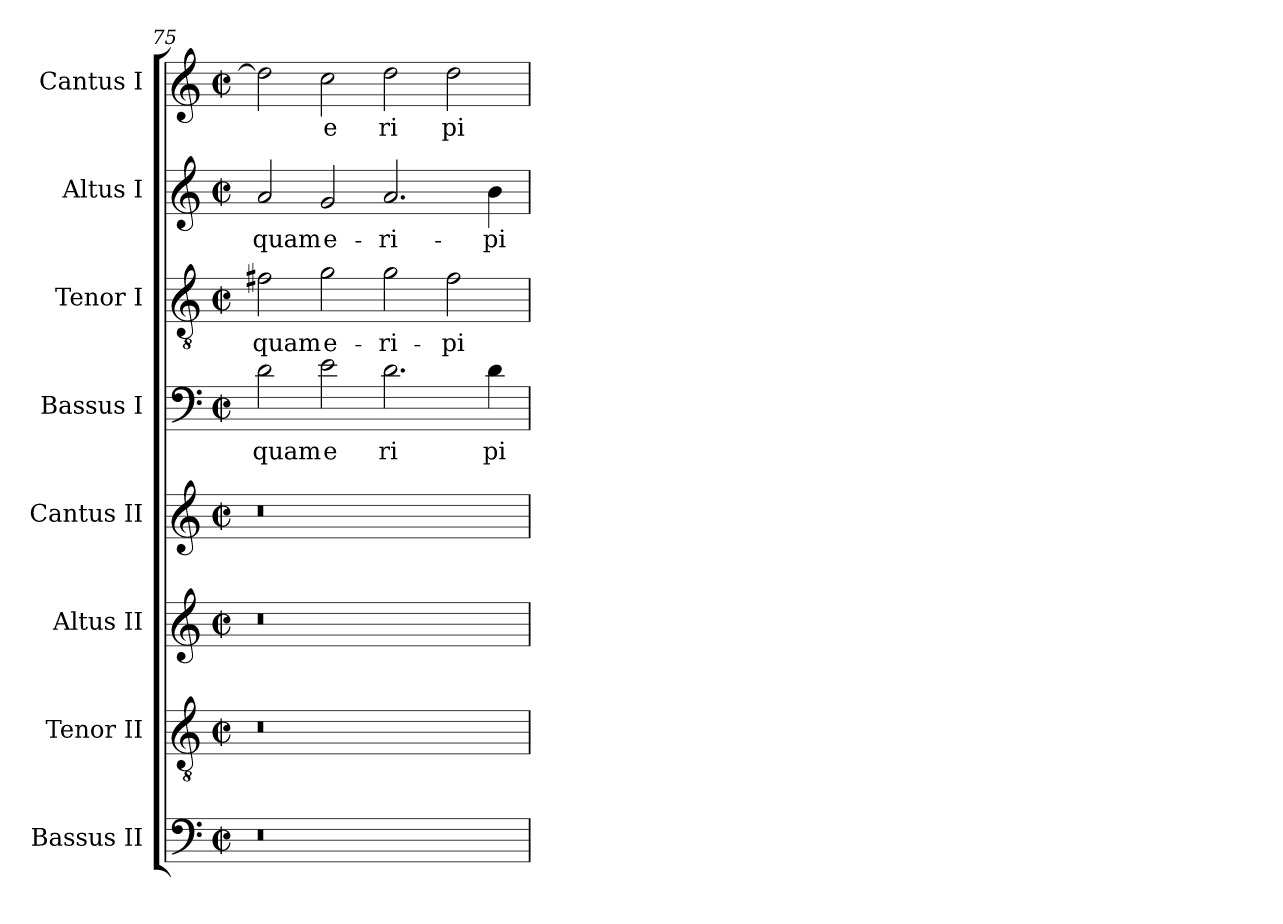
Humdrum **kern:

**kern	**kern	**kern	**kern	**kern	**text	**kern	**text	**kern	**text	**kern	**text
*part8	*part7	*part6	*part5	*part4	*part4	*part3	*part3	*part2	*part2	*part1	*part1
*staff8	*staff7	*staff6	*staff5	*staff4	*staff4	*staff3	*staff3	*staff2	*staff2	*staff1	*staff1
*I"Bassus II	*I"Tenor II	*I"Altus II	*I"Cantus II	*I"Bassus I	*	*I"Tenor I	*	*I"Altus I	*	*I"Cantus I	*
*clefF4	*clefGv2	*clefG2	*clefG2	*clefF4	*	*clefGv2	*	*clefG2	*	*clefG2	*
*	*	*	*	*	*	*	*	*k[]	*	*	*
*	*	*	*	*	*	*	*	*C:	*	*	*
*M2/2	*M2/2	*M2/2	*M2/2	*M2/2	*	*M2/2	*	*M2/2	*	*M2/2	*
*met(c|)	*met(c|)	*met(c|)	*met(c|)	*met(c|)	*	*met(c|)	*	*met(c|)	*	*met(c|)	*
=75	=75	=75	=75	=75	=75	=75	=75	=75	=75	=75	=75
!	!	!	!	!	!LO:LY:b:cj	!	!LO:LY:b:cj	!	!LO:LY:b:cj	!	!
0r	0r	0r	0r	2d\	quam	2f#X\	-quam	2a/	-quam	2dd\]	.
!	!	!	!	!	!LO:LY:b:cj	!	!LO:LY:b:cj	!	!LO:LY:b:cj	!	!LO:LY:b:cj
.	.	.	.	2e\	e	2g\	e-	2g/	e-	2cc\	e
!	!	!	!	!	!LO:LY:b:cj	!	!LO:LY:b:cj	!	!LO:LY:b:cj	!	!LO:LY:b:cj
.	.	.	.	2.d\	ri	2g\	-ri-	2.a/	-ri-	2dd\	ri
!	!	!	!	!	!	!	!LO:LY:b:cj	!	!	!	!LO:LY:b:cj
.	.	.	.	.	.	2f#\	-pi-	.	.	2dd\	pi
!	!	!	!	!	!LO:LY:b:cj	!	!	!	!LO:LY:b:cj	!	!
.	.	.	.	4d\	pi	.	.	4b\	-pi-	.	.
=	=	=	=	=	=	=	=	=	=	=	=
*-	*-	*-	*-	*-	*-	*-	*-	*-	*-	*-	*-
